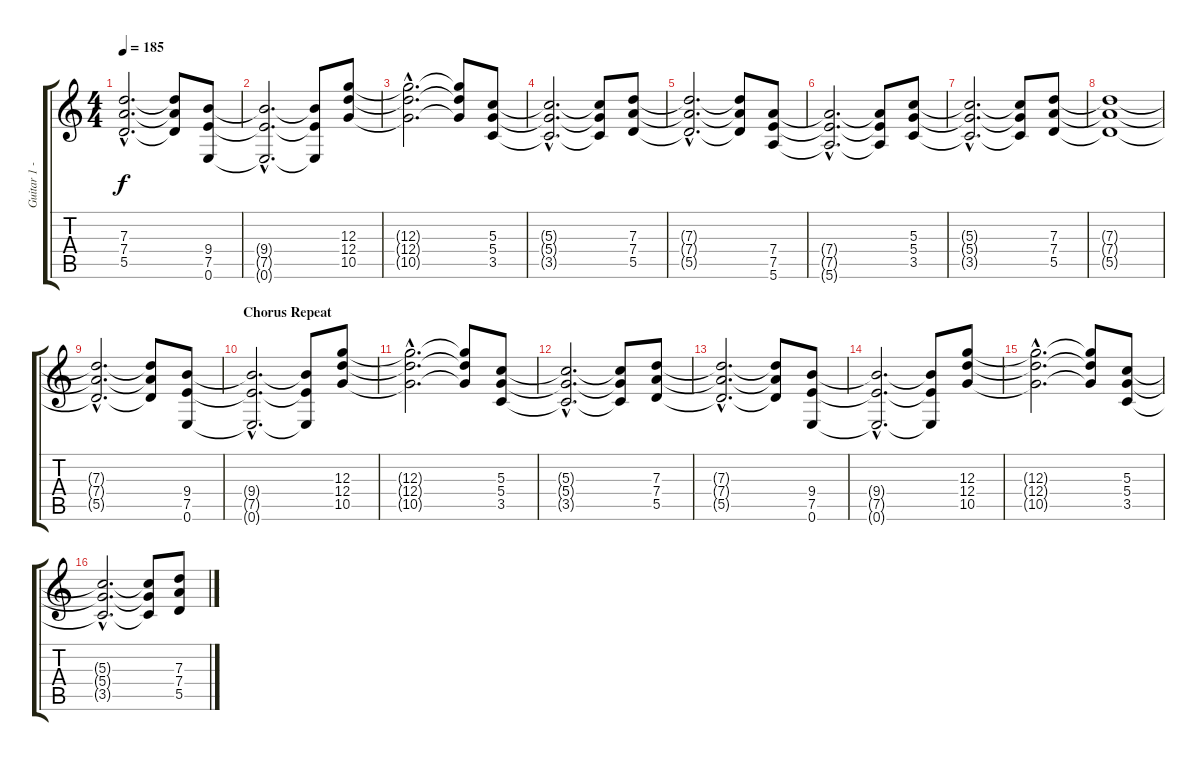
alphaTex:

\track ("Guitar 1 - Murray" "Guitar 1 -") {instrument distortionguitar}
\staff {score tabs}
\tuning (E4 B3 G3 D3 A2 E2) {hide}
\ts (4 4)
\tempo 185
\clef g2
\ks c
(7.3{hac t} 7.4{hac t} 5.5{hac t}).2{d dy f} (7.3{t} 7.4{t} 5.5{t}).8 (9.4 7.5 0.6).8 |
(9.4{hac t} 7.5{hac t} 0.6{hac t}).2{d} (9.4{t} 7.5{t} 0.6{t}).8 (12.3 12.4 10.5).8 |
(12.3{hac t} 12.4{hac t} 10.5{hac t}).2{d} (12.3{t} 12.4{t} 10.5{t}).8 (5.3 5.4 3.5).8 |
(5.3{hac t} 5.4{hac t} 3.5{hac t}).2{d} (5.3{t} 5.4{t} 3.5{t}).8 (7.3 7.4 5.5).8 |
(7.3{hac t} 7.4{hac t} 5.5{hac t}).2{d} (7.3{t} 7.4{t} 5.5{t}).8 (7.4 7.5 5.6).8 |
(7.4{hac t} 7.5{hac t} 5.6{hac t}).2{d} (7.4{t} 7.5{t} 5.6{t}).8 (5.3 5.4 3.5).8 |
(5.3{hac t} 5.4{hac t} 3.5{hac t}).2{d} (5.3{t} 5.4{t} 3.5{t}).8 (7.3 7.4 5.5).8 |
(7.3{t} 7.4{t} 5.5{t}).1 |
(7.3{hac t} 7.4{hac t} 5.5{hac t}).2{d} (7.3{t} 7.4{t} 5.5{t}).8 (9.4 7.5 0.6).8 |
\section ("" "Chorus Repeat")
(9.4{hac t} 7.5{hac t} 0.6{hac t}).2{d} (9.4{t} 7.5{t} 0.6{t}).8 (12.3 12.4 10.5).8 |
(12.3{hac t} 12.4{hac t} 10.5{hac t}).2{d} (12.3{t} 12.4{t} 10.5{t}).8 (5.3 5.4 3.5).8 |
(5.3{hac t} 5.4{hac t} 3.5{hac t}).2{d} (5.3{t} 5.4{t} 3.5{t}).8 (7.3 7.4 5.5).8 |
(7.3{hac t} 7.4{hac t} 5.5{hac t}).2{d} (7.3{t} 7.4{t} 5.5{t}).8 (9.4 7.5 0.6).8 |
(9.4{hac t} 7.5{hac t} 0.6{hac t}).2{d} (9.4{t} 7.5{t} 0.6{t}).8 (12.3 12.4 10.5).8 |
(12.3{hac t} 12.4{hac t} 10.5{hac t}).2{d} (12.3{t} 12.4{t} 10.5{t}).8 (5.3 5.4 3.5).8 |
(5.3{hac t} 5.4{hac t} 3.5{hac t}).2{d} (5.3{t} 5.4{t} 3.5{t}).8 (7.3 7.4 5.5).8
